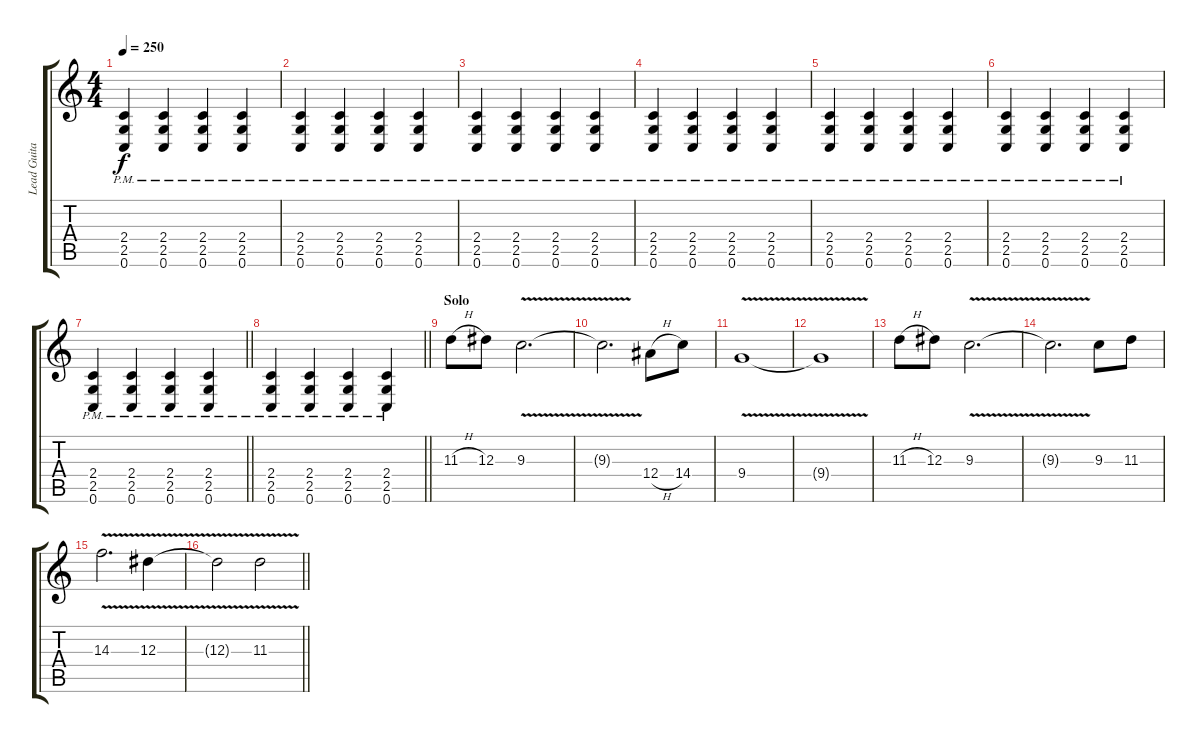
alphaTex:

\track ("Lead Guitar" "Lead Guita") {instrument distortionguitar}
\staff {score tabs}
\tuning (C4 G3 Eb3 Bb2 F2 C2) {hide}
\ts (4 4)
\tempo 250
\clef g2
\ks c
(2.4{pm} 2.5{pm} 0.6{pm}).4{dy f} (2.4{pm} 2.5{pm} 0.6{pm}).4 (2.4{pm} 2.5{pm} 0.6{pm}).4 (2.4{pm} 2.5{pm} 0.6{pm}).4 |
(2.4{pm} 2.5{pm} 0.6{pm}).4 (2.4{pm} 2.5{pm} 0.6{pm}).4 (2.4{pm} 2.5{pm} 0.6{pm}).4 (2.4{pm} 2.5{pm} 0.6{pm}).4 |
(2.4{pm} 2.5{pm} 0.6{pm}).4 (2.4{pm} 2.5{pm} 0.6{pm}).4 (2.4{pm} 2.5{pm} 0.6{pm}).4 (2.4{pm} 2.5{pm} 0.6{pm}).4 |
(2.4{pm} 2.5{pm} 0.6{pm}).4 (2.4{pm} 2.5{pm} 0.6{pm}).4 (2.4{pm} 2.5{pm} 0.6{pm}).4 (2.4{pm} 2.5{pm} 0.6{pm}).4 |
(2.4{pm} 2.5{pm} 0.6{pm}).4 (2.4{pm} 2.5{pm} 0.6{pm}).4 (2.4{pm} 2.5{pm} 0.6{pm}).4 (2.4{pm} 2.5{pm} 0.6{pm}).4 |
(2.4{pm} 2.5{pm} 0.6{pm}).4 (2.4{pm} 2.5{pm} 0.6{pm}).4 (2.4{pm} 2.5{pm} 0.6{pm}).4 (2.4{pm} 2.5{pm} 0.6{pm}).4 |
\barLineRight lightlight
(2.4{pm} 2.5{pm} 0.6{pm}).4 (2.4{pm} 2.5{pm} 0.6{pm}).4 (2.4{pm} 2.5{pm} 0.6{pm}).4 (2.4{pm} 2.5{pm} 0.6{pm}).4 |
\barLineRight lightlight
(2.4{pm} 2.5{pm} 0.6{pm}).4 (2.4{pm} 2.5{pm} 0.6{pm}).4 (2.4{pm} 2.5{pm} 0.6{pm}).4 (2.4{pm} 2.5{pm} 0.6{pm}).4 |
\section ("" "Solo")
11.3{h}.8 12.3.8 9.3{v}.2{d} |
9.3{t}.2{d} 12.4{h}.8 14.4.8 |
9.4{v}.1 |
9.4{t}.1 |
11.3{h}.8 12.3.8 9.3{v}.2{d} |
9.3{t}.2{d} 9.3.8 11.3.8 |
14.3{v}.2{d} 12.3{v}.4 |
\barLineRight lightlight
12.3{t}.2 11.3{v}.2
